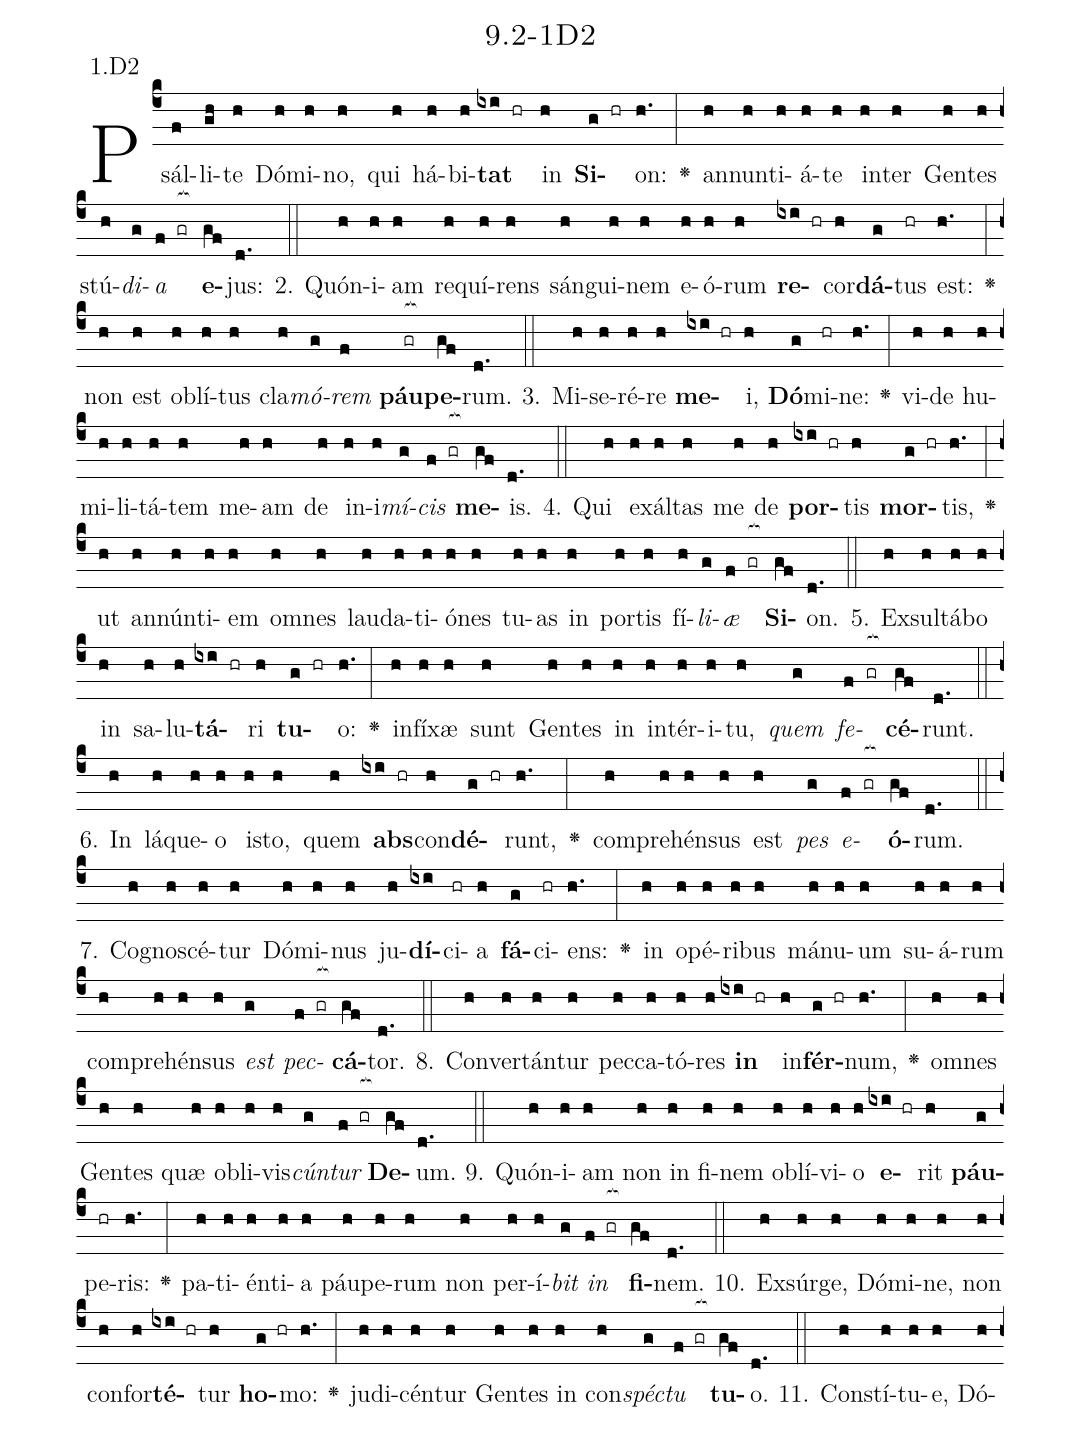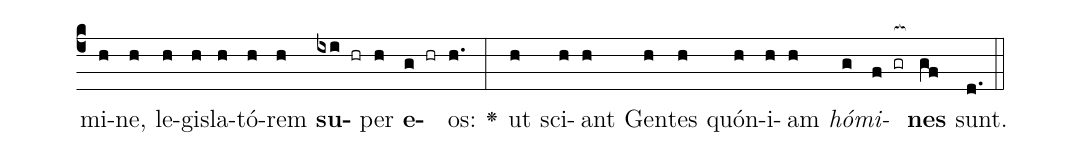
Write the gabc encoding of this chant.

name: 9.2-1D2;
annotation: 1.D2;
%%
(c4)Psál(f)li(gh)te(h) Dó(h)mi(h)no,(h) qui(h) há(h)bi(h)<b>tat</b>(ixi hr) in(h) <b>Si</b>(g hr)on:(h.) <v>\greheightstar</v>(:) an(h)nun(h)ti(h)á(h)te(h) in(h)ter(h) Gen(h)tes(h) stú(h)<i>di</i>(g)<i>a</i>(f gr[ocb:1{]) <b>e</b>(gf[ocb:0}])jus:(d.) (::)
2. Quón(h)i(h)am(h) re(h)quí(h)rens(h) sán(h)gui(h)nem(h) e(h)ó(h)rum(h) <b>re</b>(ixi hr)cor(h)<b>dá</b>(g)tus(hr) est:(h.) <v>\greheightstar</v>(:) non(h) est(h) ob(h)lí(h)tus(h) cla(h)<i>mó</i>(g)<i>rem</i>(f) <b>páu</b>(gr[ocb:1{])<b>pe</b>(gf[ocb:0}])rum.(d.) (::)
3. Mi(h)se(h)ré(h)re(h) <b>me</b>(ixi hr)i,(h) <b>Dó</b>(g)mi(hr)ne:(h.) <v>\greheightstar</v>(:) vi(h)de(h) hu(h)mi(h)li(h)tá(h)tem(h) me(h)am(h) de(h) in(h)i(h)<i>mí</i>(g)<i>cis</i>(f gr[ocb:1{]) <b>me</b>(gf[ocb:0}])is.(d.) (::)
4. Qui(h) ex(h)ál(h)tas(h) me(h) de(h) <b>por</b>(ixi hr)tis(h) <b>mor</b>(g hr)tis,(h.) <v>\greheightstar</v>(:) ut(h) an(h)nún(h)ti(h)em(h) om(h)nes(h) lau(h)da(h)ti(h)ó(h)nes(h) tu(h)as(h) in(h) por(h)tis(h) fí(h)<i>li</i>(g)<i>æ</i>(f gr[ocb:1{]) <b>Si</b>(gf[ocb:0}])on.(d.) (::)
5. Ex(h)sul(h)tá(h)bo(h) in(h) sa(h)lu(h)<b>tá</b>(ixi hr)ri(h) <b>tu</b>(g hr)o:(h.) <v>\greheightstar</v>(:) in(h)fí(h)xæ(h) sunt(h) Gen(h)tes(h) in(h) in(h)tér(h)i(h)tu,(h) <i>quem</i>(g) <i>fe</i>(f gr[ocb:1{])<b>cé</b>(gf[ocb:0}])runt.(d.) (::)
6. In(h) lá(h)que(h)o(h) is(h)to,(h) quem(h) <b>abs</b>(ixi hr)con(h)<b>dé</b>(g hr)runt,(h.) <v>\greheightstar</v>(:) com(h)pre(h)hén(h)sus(h) est(h) <i>pes</i>(g) <i>e</i>(f gr[ocb:1{])<b>ó</b>(gf[ocb:0}])rum.(d.) (::)
7. Co(h)gno(h)scé(h)tur(h) Dó(h)mi(h)nus(h) ju(h)<b>dí</b>(ixi)ci(hr)a(h) <b>fá</b>(g)ci(hr)ens:(h.) <v>\greheightstar</v>(:) in(h) o(h)pé(h)ri(h)bus(h) má(h)nu(h)um(h) su(h)á(h)rum(h) com(h)pre(h)hén(h)sus(h) <i>est</i>(g) <i>pec</i>(f gr[ocb:1{])<b>cá</b>(gf[ocb:0}])tor.(d.) (::)
8. Con(h)ver(h)tán(h)tur(h) pec(h)ca(h)tó(h)res(h) <b>in</b>(ixi hr) in(h)<b>fér</b>(g hr)num,(h.) <v>\greheightstar</v>(:) om(h)nes(h) Gen(h)tes(h) quæ(h) ob(h)li(h)vis(h)<i>cún</i>(g)<i>tur</i>(f gr[ocb:1{]) <b>De</b>(gf[ocb:0}])um.(d.) (::)
9. Quón(h)i(h)am(h) non(h) in(h) fi(h)nem(h) ob(h)lí(h)vi(h)o(h) <b>e</b>(ixi hr)rit(h) <b>páu</b>(g)pe(hr)ris:(h.) <v>\greheightstar</v>(:) pa(h)ti(h)én(h)ti(h)a(h) páu(h)pe(h)rum(h) non(h) per(h)í(h)<i>bit</i>(g) <i>in</i>(f gr[ocb:1{]) <b>fi</b>(gf[ocb:0}])nem.(d.) (::)
10. Ex(h)súr(h)ge,(h) Dó(h)mi(h)ne,(h) non(h) con(h)for(h)<b>té</b>(ixi hr)tur(h) <b>ho</b>(g hr)mo:(h.) <v>\greheightstar</v>(:) ju(h)di(h)cén(h)tur(h) Gen(h)tes(h) in(h) con(h)<i>spéc</i>(g)<i>tu</i>(f gr[ocb:1{]) <b>tu</b>(gf[ocb:0}])o.(d.) (::)
11. Con(h)stí(h)tu(h)e,(h) Dó(h)mi(h)ne,(h) le(h)gis(h)la(h)tó(h)rem(h) <b>su</b>(ixi hr)per(h) <b>e</b>(g hr)os:(h.) <v>\greheightstar</v>(:) ut(h) sci(h)ant(h) Gen(h)tes(h) quón(h)i(h)am(h) <i>hó</i>(g)<i>mi</i>(f gr[ocb:1{])<b>nes</b>(gf[ocb:0}]) sunt.(d.) (::)
